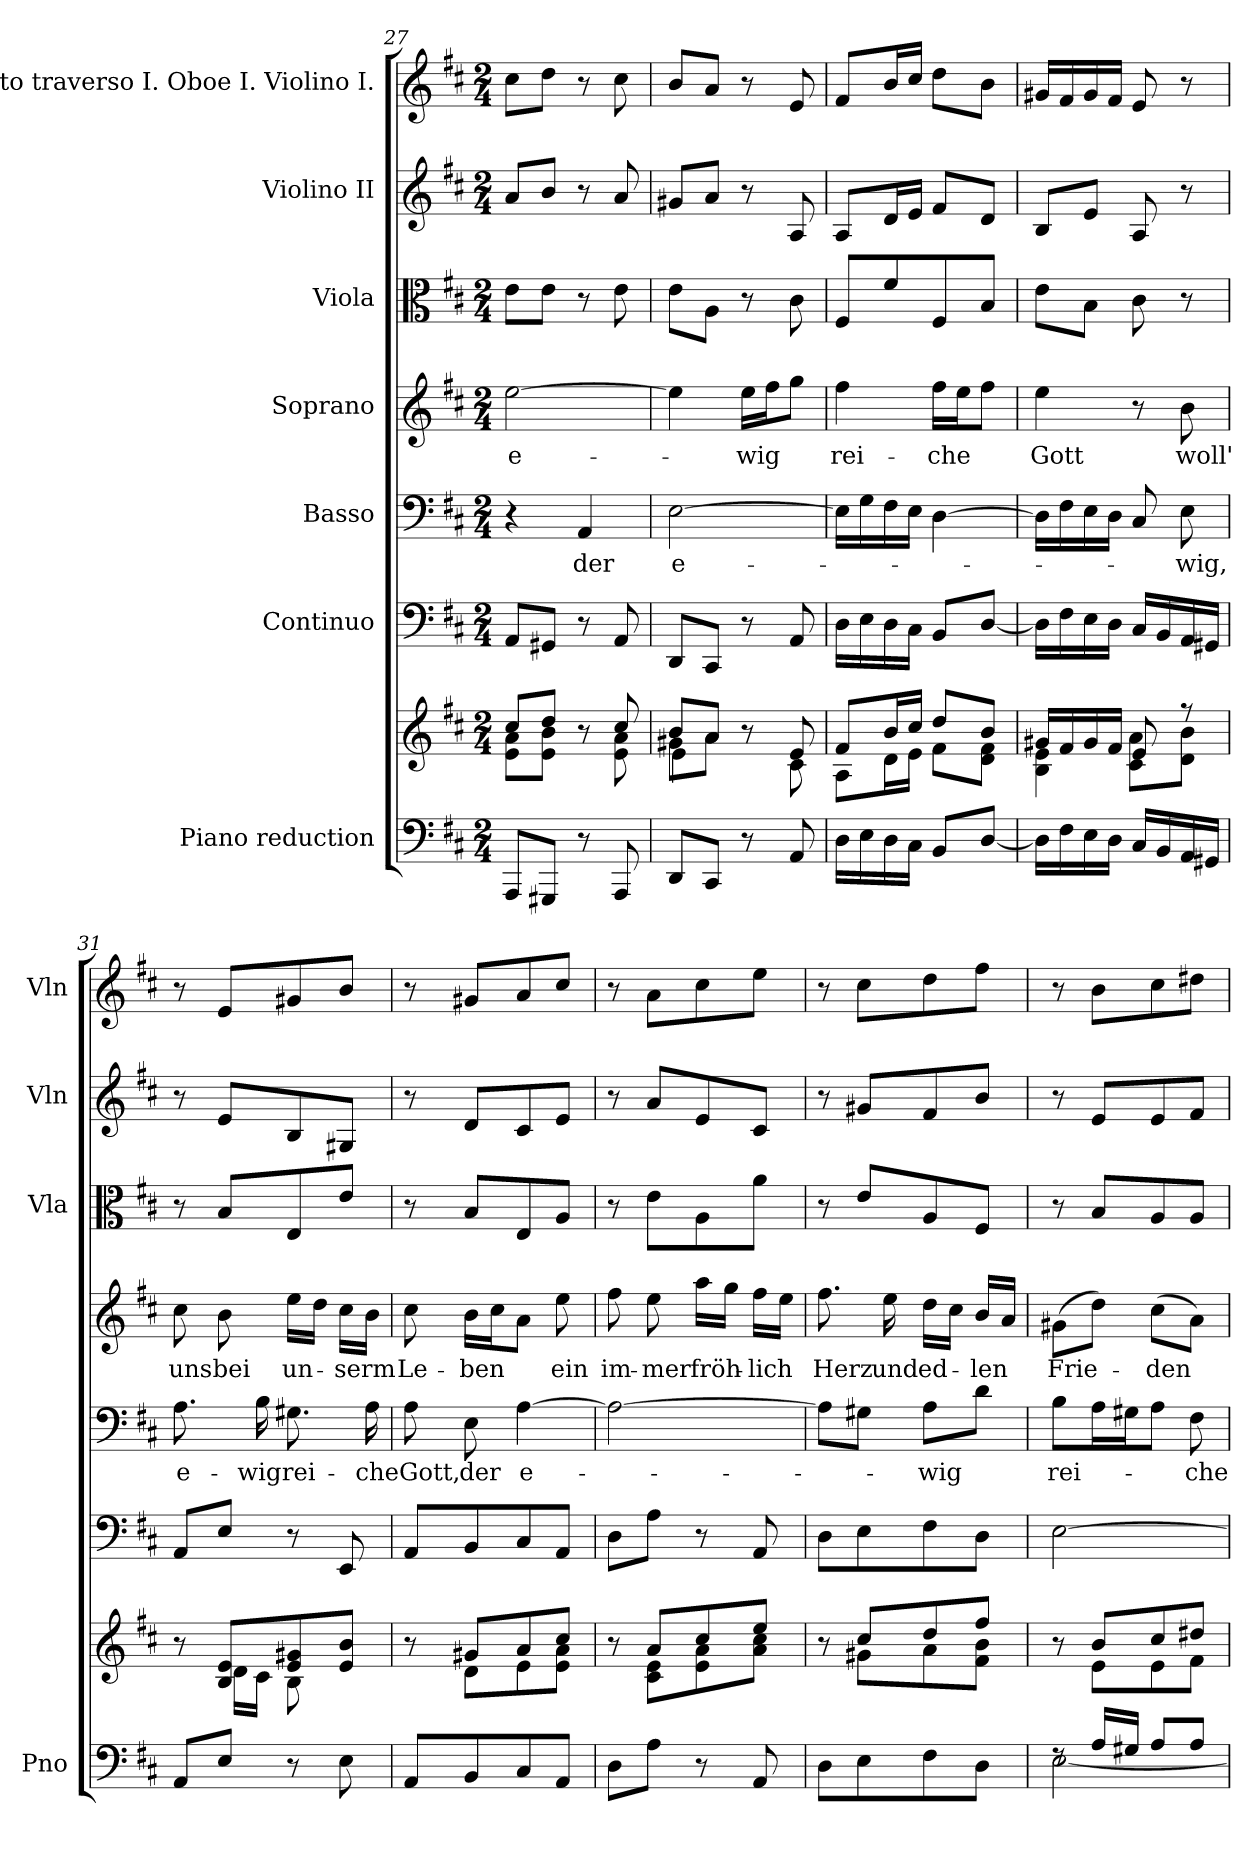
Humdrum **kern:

**kern	**kern	**kern	**kern	**text	**kern	**text	**kern	**kern	**kern
*part7	*part7	*part6	*part5	*part5	*part4	*part4	*part3	*part2	*part1
*staff8	*staff7	*staff6	*staff5	*staff5	*staff4	*staff4	*staff3	*staff2	*staff1
*I"Piano reduction	*	*I"Continuo	*I"Basso	*	*I"Soprano	*	*I"Viola	*I"Violino II	*I"Flauto traverso I. Oboe I. Violino I.
*I'Pno	*	*	*	*	*	*	*I'Vla	*I'Vln	*I'Vln
*clefF4	*clefG2	*clefF4	*clefF4	*	*clefG2	*	*clefC3	*clefG2	*clefG2
*k[f#c#]	*k[f#c#]	*k[f#c#]	*k[f#c#]	*	*k[f#c#]	*	*k[f#c#]	*k[f#c#]	*k[f#c#]
*M2/4	*M2/4	*M2/4	*M2/4	*	*M2/4	*	*M2/4	*M2/4	*M2/4
=27	=27	=27	=27	=27	=27	=27	=27	=27	=27
*	*^	*	*	*	*	*	*	*	*
!	!	!	!	!	!	!	!LO:LY:b	!	!	!
8AAA/L	8cc#/L	8e\ 8a\L	8AA/L	4r	.	[2ee\	e-	8e\L	8a/L	8cc#\L
8GGG#X/J	8dd/J	8e\ 8b\J	8GG#X/J	.	.	.	.	8e\J	8b/J	8dd\J
!	!	!	!	!	!LO:LY:b	!	!	!	!	!
8r	8r	8ryy	8r	4AA/	der	.	.	8r	8r	8r
8AAA/	8cc#/	8e\ 8a\	8AA/	.	.	.	.	8e\	8a/	8cc#\
=28	=28	=28	=28	=28	=28	=28	=28	=28	=28	=28
*	*	*^	*	*	*	*	*	*	*	*
!	!	!	!	!	!	!LO:LY:b	!	!	!	!	!
8DD/L	8b/L	8g#X\L	4e\	8DD/L	[2E\	e-	4ee\]	.	8e\L	8g#X/L	8b/L
8CC#/J	8a/J	8a\J	.	8CC#/J	.	.	.	.	8A\J	8a/J	8a/J
!	!	!	!	!	!	!	!	!LO:LY:b	!	!	!
8r	8r	8ryy	4ryy	8r	.	.	16ee\LL	-wig	8r	8r	8r
.	.	.	.	.	.	.	16ff#\J	.	.	.	.
8AA/	8e/	8c#\	.	8AA/	.	.	8gg\J	.	8c#\	8A/	8e/
*	*	*v	*v	*	*	*	*	*	*	*	*
=29	=29	=29	=29	=29	=29	=29	=29	=29	=29	=29
!	!	!	!	!	!	!	!LO:LY:b	!	!	!
16D\LL	8f#/L	8A\L	16D\LL	16E\LL]	.	4ff#\	rei-	8F#/L	8A/L	8f#/L
16E\	.	.	16E\	16G\	.	.	.	.	.	.
16D\	16b/L	16d\L	16D\	16F#\	.	.	.	8f#/	16d/L	16b/L
16C#\JJ	16cc#/JJ	16e\JJ	16C#\JJ	16E\JJ	.	.	.	.	16e/JJ	16cc#/JJ
!	!	!	!	!	!	!	!LO:LY:b	!	!	!
8BB/L	8dd/L	8f#\L	8BB/L	[4D\	.	16ff#\LL	-che	8F#/	8f#/L	8dd\L
.	.	.	.	.	.	16ee\J	.	.	.	.
[8D/J	8b/J	8d\ 8f#\J	[8D/J	.	.	8ff#\J	.	8B/J	8d/J	8b\J
=30	=30	=30	=30	=30	=30	=30	=30	=30	=30	=30
!	!	!	!	!	!	!	!LO:LY:b	!	!	!
16D\LL]	16g#X/LL	4B\ 4e\	16D\LL]	16D\LL]	.	4ee\	Gott	8e\L	8B/L	16g#X/LL
16F#\	16f#/	.	16F#\	16F#\	.	.	.	.	.	16f#/
16E\	16g#/	.	16E\	16E\	.	.	.	8B\J	8e/J	16g#/
16D\JJ	16f#/JJ	.	16D\JJ	16D\JJ	.	.	.	.	.	16f#/JJ
16C#/LL	8e/	8c#\ 8a\L	16C#/LL	8C#/	.	8r	.	8c#\	8A/	8e/
16BB/	.	.	16BB/	.	.	.	.	.	.	.
!	!	!	!	!	!LO:LY:b	!	!LO:LY:b	!	!	!
16AA/	8r	8d\ 8b\J	16AA/	8E\	-wig,	8b\	woll'	8r	8r	8r
16GG#X/JJ	.	.	16GG#X/JJ	.	.	.	.	.	.	.
=31	=31	=31	=31	=31	=31	=31	=31	=31	=31	=31
*^	*	*	*	*	*	*	*	*	*	*
!	!	!	!	!	!	!LO:LY:b	!	!LO:LY:b	!	!	!
4.ryy	8AA/L	8r	8ryy	8AA/L	8.A\	e-	8cc#\	uns	8r	8r	8r
!	!	!	!	!	!	!	!	!LO:LY:b	!	!	!
.	8E/J	8B/ 8e/L	16d\LL	8E/J	.	.	8b\	bei	8B/L	8e/L	8e/L
!	!	!	!	!	!	!LO:LY:b	!	!	!	!	!
.	.	.	16c#\JJ	.	16B\	-wig	.	.	.	.	.
!	!	!	!	!	!	!LO:LY:b	!	!LO:LY:b	!	!	!
.	8r	8e/ 8g#X/	8B\L	8r	8.G#X\	rei-	16ee\LL	un-	8E/	8B/	8g#X/
.	.	.	.	.	.	.	16dd\JJ	.	.	.	.
!	!	!	!	!	!	!	!	!LO:LY:b	!	!	!
8G#X/J	8E\	8e/ 8b/J	8ryy	8EE/	.	.	16cc#\LL	-serm	8e/J	8G#X/J	8b/J
!	!	!	!	!	!	!LO:LY:b	!	!	!	!	!
.	.	.	.	.	16A\	-che	16b\JJ	.	.	.	.
*v	*v	*	*	*	*	*	*	*	*	*	*
=32	=32	=32	=32	=32	=32	=32	=32	=32	=32	=32
!	!	!	!	!	!LO:LY:b	!	!LO:LY:b	!	!	!
8AA/L	8r	8ryy	8AA/L	8A\	Gott,	8cc#\	Le-	8r	8r	8r
!	!	!	!	!	!LO:LY:b	!	!LO:LY:b	!	!	!
8BB/	8g#X/L	8d\L	8BB/	8E\	der	16b\LL	-ben	8B/L	8d/L	8g#X/L
.	.	.	.	.	.	16cc#\J	.	.	.	.
!	!	!	!	!	!LO:LY:b	!	!	!	!	!
8C#/	8a/	8e\	8C#/	[4A\	e-	8a\J	.	8E/	8c#/	8a/
!	!	!	!	!	!	!	!LO:LY:b	!	!	!
8AA/J	8cc#/J	8e\ 8a\J	8AA/J	.	.	8ee\	ein	8A/J	8e/J	8cc#/J
!!LO:PB:g=z
=33	=33	=33	=33	=33	=33	=33	=33	=33	=33	=33
!	!	!	!	!	!	!	!LO:LY:b	!	!	!
8D\L	8r	8ryy	8D\L	2A\_	.	8ff#\	im-	8r	8r	8r
!	!	!	!	!	!	!	!LO:LY:b	!	!	!
8A\J	8a/L	8c#\ 8e\L	8A\J	.	.	8ee\	-mer	8e\L	8a/L	8a\L
!	!	!	!	!	!	!	!LO:LY:b	!	!	!
8r	8cc#/	8e\ 8a\	8r	.	.	16aa\LL	fröh-	8A\	8e/	8cc#\
.	.	.	.	.	.	16gg\JJ	.	.	.	.
!	!	!	!	!	!	!	!LO:LY:b	!	!	!
8AA/	8ee/J	8a\ 8cc#\J	8AA/	.	.	16ff#\LL	-lich	8a\J	8c#/J	8ee\J
.	.	.	.	.	.	16ee\JJ	.	.	.	.
=34	=34	=34	=34	=34	=34	=34	=34	=34	=34	=34
!	!	!	!	!	!	!	!LO:LY:b	!	!	!
8D\L	8r	8ryy	8D\L	8A\L]	.	8.ff#\	Herz	8r	8r	8r
8E\	8cc#/L	8g#X\L	8E\	8G#X\J	.	.	.	8e/L	8g#X/L	8cc#\L
!	!	!	!	!	!	!	!LO:LY:b	!	!	!
.	.	.	.	.	.	16ee\	und	.	.	.
!	!	!	!	!	!LO:LY:b	!	!LO:LY:b	!	!	!
8F#\	8dd/	8a\	8F#\	8A\L	-wig	16dd\LL	ed-	8A/	8f#/	8dd\
.	.	.	.	.	.	16cc#\JJ	.	.	.	.
!	!	!	!	!	!	!	!LO:LY:b	!	!	!
8D\J	8ff#/J	8f#\ 8b\J	8D\J	8d\J	.	16b/LL	-len	8F#/J	8b/J	8ff#\J
.	.	.	.	.	.	16a/JJ	.	.	.	.
=35	=35	=35	=35	=35	=35	=35	=35	=35	=35	=35
*^	*	*	*	*	*	*	*	*	*	*
!	!	!	!	!	!	!LO:LY:b	!	!LO:LY:b	!	!	!
8rF	[2E\	8r	8ryy	[2E\	8B\L	rei-	(>8g#X\L	Frie-	8r	8r	8r
16A/LL	.	8b/L	8e\L	.	16A\L	.	8dd\J)	.	8B/L	8e/L	8b\L
16G#X/JJ	.	.	.	.	16G#X\J	.	.	.	.	.	.
!	!	!	!	!	!	!	!	!LO:LY:b	!	!	!
8A/L	.	8cc#/	8e\	.	8A\J	.	(>8cc#\L	-den	8A/	8e/	8cc#\
!	!	!	!	!	!	!LO:LY:b	!	!	!	!	!
8A/J	.	8dd#X/J	8f#\J	.	8F#\	-che	8a\J)	.	8A/J	8f#/J	8dd#X\J
*v	*v	*	*	*	*	*	*	*	*	*	*
*	*v	*v	*	*	*	*	*	*	*	*
=	=	=	=	=	=	=	=	=	=
*-	*-	*-	*-	*-	*-	*-	*-	*-	*-
